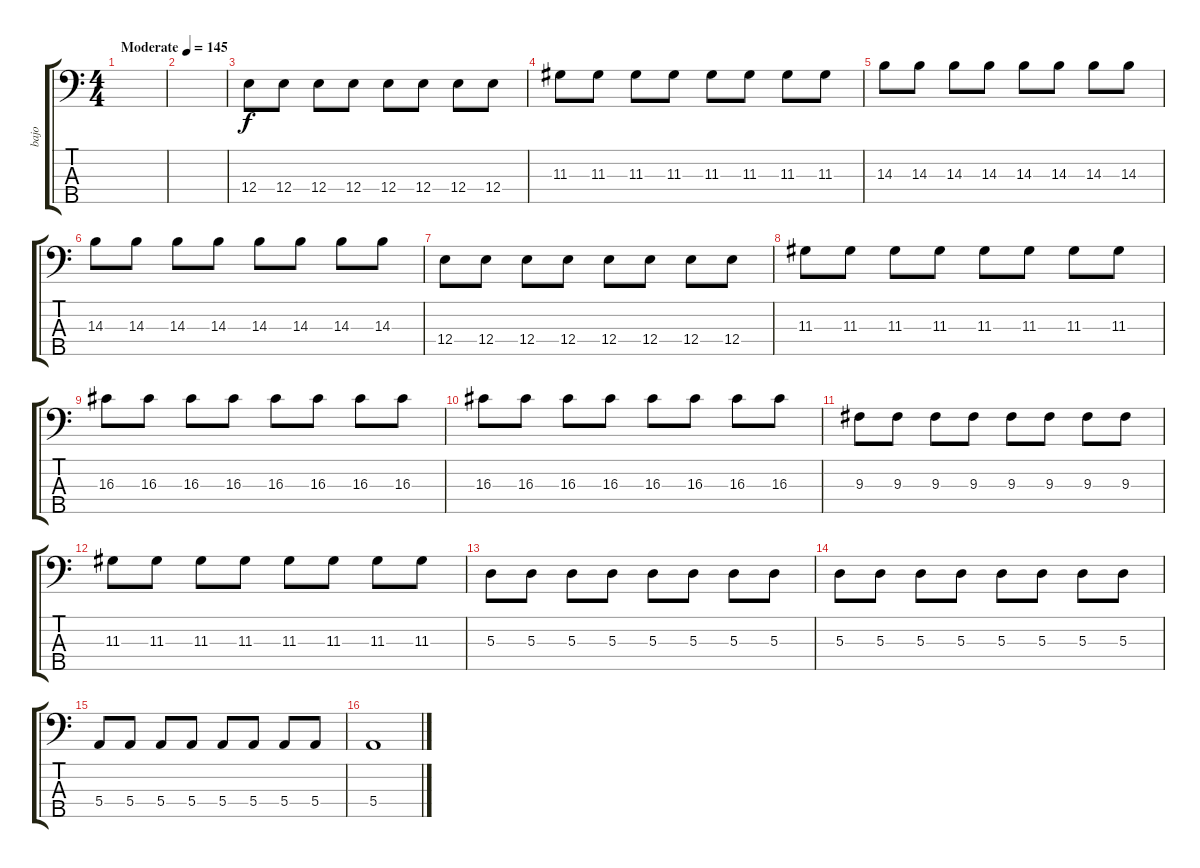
\track ("bajo" "bajo") {instrument electricbassfinger}
\staff {score tabs}
\tuning (G2 D2 A1 E1 B0) {hide}
\ts (4 4)
\tempo (145 "Moderate")
\clef f4
\ks c
|
|
12.4.8 12.4.8 12.4.8 12.4.8 12.4.8 12.4.8 12.4.8 12.4.8 |
11.3.8 11.3.8 11.3.8 11.3.8 11.3.8 11.3.8 11.3.8 11.3.8 |
14.3.8 14.3.8 14.3.8 14.3.8 14.3.8 14.3.8 14.3.8 14.3.8 |
14.3.8 14.3.8 14.3.8 14.3.8 14.3.8 14.3.8 14.3.8 14.3.8 |
12.4.8 12.4.8 12.4.8 12.4.8 12.4.8 12.4.8 12.4.8 12.4.8 |
11.3.8 11.3.8 11.3.8 11.3.8 11.3.8 11.3.8 11.3.8 11.3.8 |
16.3.8 16.3.8 16.3.8 16.3.8 16.3.8 16.3.8 16.3.8 16.3.8 |
16.3.8 16.3.8 16.3.8 16.3.8 16.3.8 16.3.8 16.3.8 16.3.8 |
9.3.8 9.3.8 9.3.8 9.3.8 9.3.8 9.3.8 9.3.8 9.3.8 |
11.3.8 11.3.8 11.3.8 11.3.8 11.3.8 11.3.8 11.3.8 11.3.8 |
5.3.8 5.3.8 5.3.8 5.3.8 5.3.8 5.3.8 5.3.8 5.3.8 |
5.3.8 5.3.8 5.3.8 5.3.8 5.3.8 5.3.8 5.3.8 5.3.8 |
5.4.8 5.4.8 5.4.8 5.4.8 5.4.8 5.4.8 5.4.8 5.4.8 |
5.4.1
